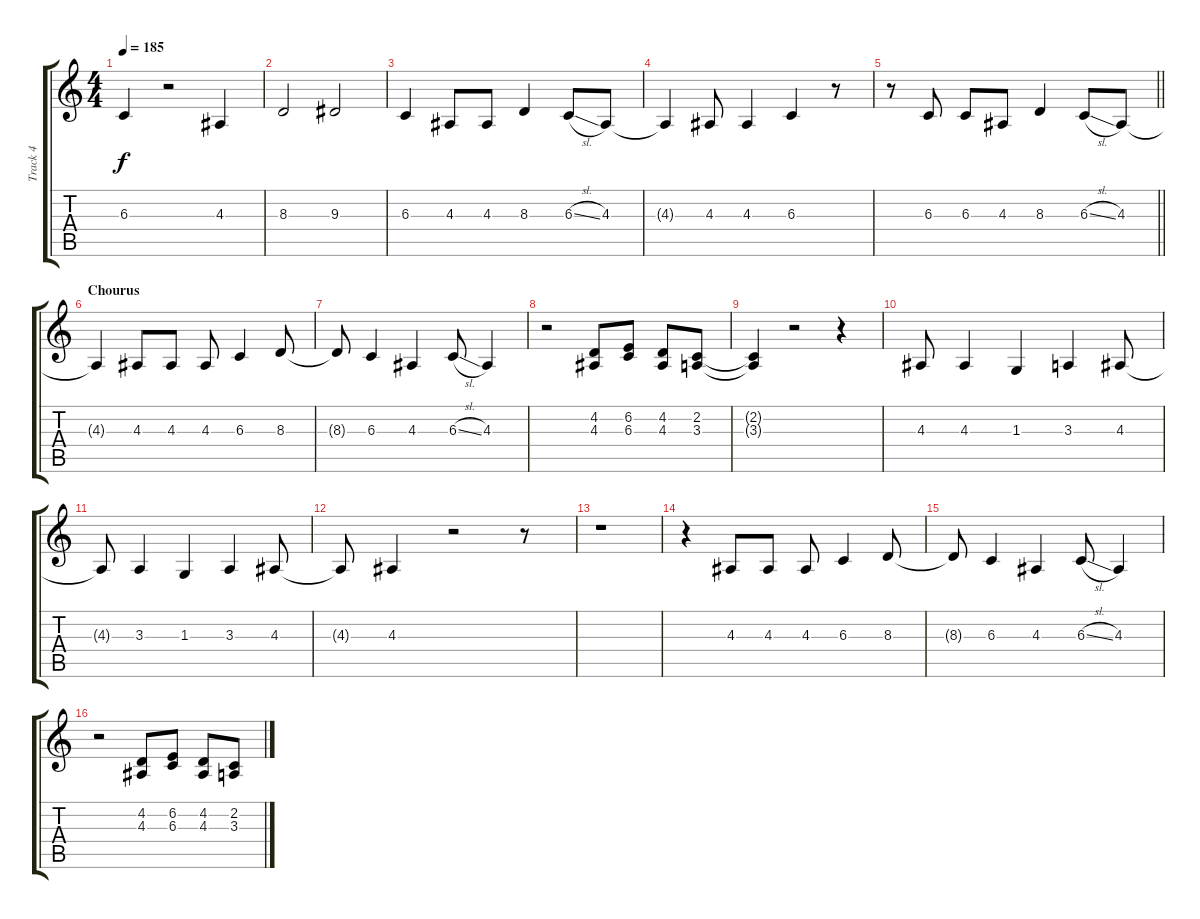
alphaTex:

\track ("Track 4" "Track 4") {instrument lead6voice}
\staff {score tabs}
\tuning (Eb4 Bb3 Gb3 Db3 Ab2 Eb2) {hide}
\ts (4 4)
\tempo 185
\clef g2
\ks c
6.3{t}.4{dy f} r.2 4.3.4 |
8.3.2 9.3.2 |
6.3.4 4.3.8 4.3.8 8.3.4 6.3{sl}.8 4.3.8 |
4.3{t}.4 4.3.8 4.3.4 6.3.4 r.8 |
\barLineRight lightlight
r.8 6.3.8 6.3.8 4.3.8 8.3.4 6.3{sl}.8 4.3.8 |
\section ("" "Chourus")
4.3{t}.4 4.3.8 4.3.8 4.3.8 6.3.4 8.3.8 |
8.3{t}.8 6.3.4 4.3.4 6.3{sl}.8 4.3.4 |
r.2 (4.2 4.3).8 (6.2 6.3).8 (4.2 4.3).8 (2.2 3.3).8 |
(2.2{t} 3.3{t}).4 r.2 r.4 |
4.3.8 4.3.4 1.3.4 3.3.4 4.3.8 |
4.3{t}.8 3.3.4 1.3.4 3.3.4 4.3.8 |
4.3{t}.8 4.3.4 r.2 r.8 |
r.1 |
r.4 4.3.8 4.3.8 4.3.8 6.3.4 8.3.8 |
8.3{t}.8 6.3.4 4.3.4 6.3{sl}.8 4.3.4 |
r.2 (4.2 4.3).8 (6.2 6.3).8 (4.2 4.3).8 (2.2 3.3).8
